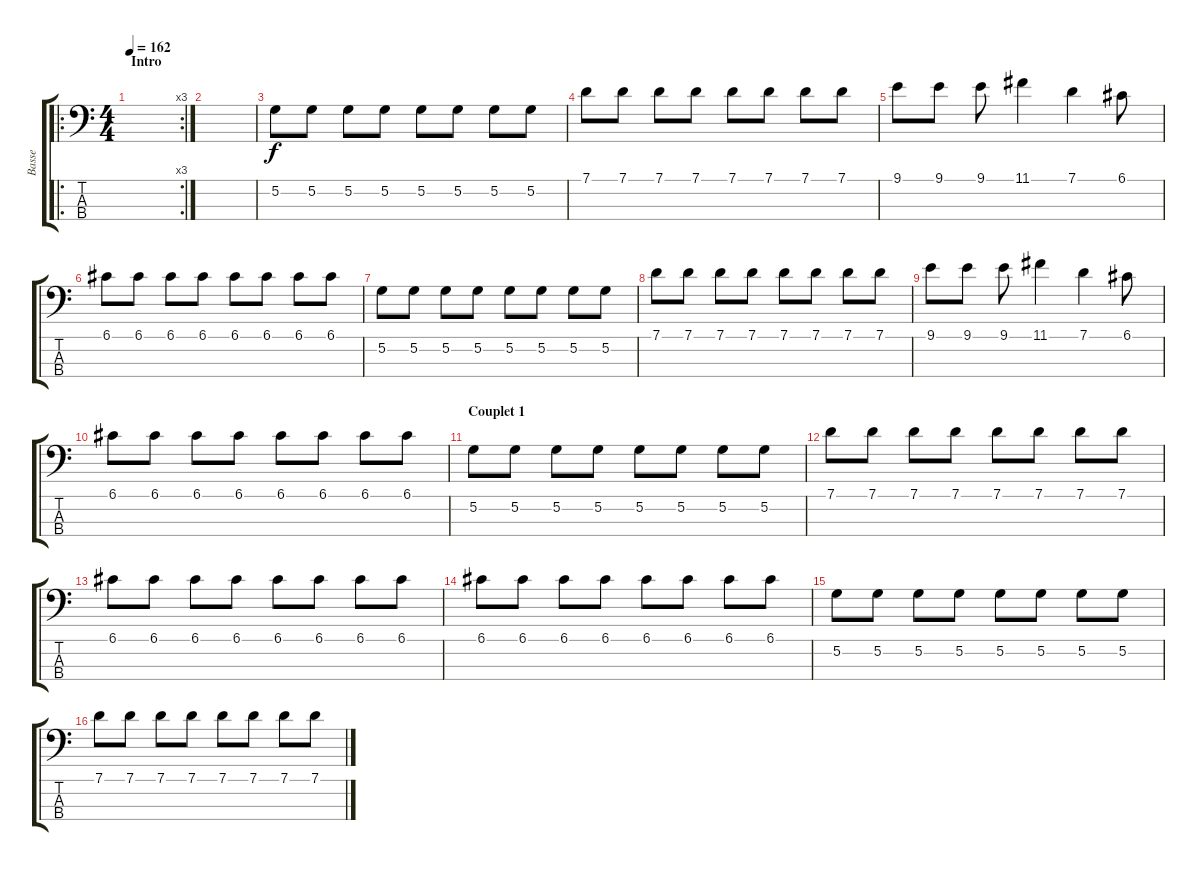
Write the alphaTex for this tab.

\track ("Basse" "Basse") {instrument acousticbass}
\staff {score tabs}
\tuning (G2 D2 A1 E1) {hide}
\ro
\rc 3
\ts (4 4)
\section ("" "Intro")
\tempo 162
\clef f4
\ks c
|
|
5.2.8 5.2.8 5.2.8 5.2.8 5.2.8 5.2.8 5.2.8 5.2.8 |
7.1.8 7.1.8 7.1.8 7.1.8 7.1.8 7.1.8 7.1.8 7.1.8 |
9.1.8 9.1.8 9.1.8 11.1.4 7.1.4 6.1.8 |
6.1.8 6.1.8 6.1.8 6.1.8 6.1.8 6.1.8 6.1.8 6.1.8 |
5.2.8 5.2.8 5.2.8 5.2.8 5.2.8 5.2.8 5.2.8 5.2.8 |
7.1.8 7.1.8 7.1.8 7.1.8 7.1.8 7.1.8 7.1.8 7.1.8 |
9.1.8 9.1.8 9.1.8 11.1.4 7.1.4 6.1.8 |
6.1.8 6.1.8 6.1.8 6.1.8 6.1.8 6.1.8 6.1.8 6.1.8 |
\section ("" "Couplet 1")
5.2.8 5.2.8 5.2.8 5.2.8 5.2.8 5.2.8 5.2.8 5.2.8 |
7.1.8 7.1.8 7.1.8 7.1.8 7.1.8 7.1.8 7.1.8 7.1.8 |
6.1.8 6.1.8 6.1.8 6.1.8 6.1.8 6.1.8 6.1.8 6.1.8 |
6.1.8 6.1.8 6.1.8 6.1.8 6.1.8 6.1.8 6.1.8 6.1.8 |
5.2.8 5.2.8 5.2.8 5.2.8 5.2.8 5.2.8 5.2.8 5.2.8 |
7.1.8 7.1.8 7.1.8 7.1.8 7.1.8 7.1.8 7.1.8 7.1.8
